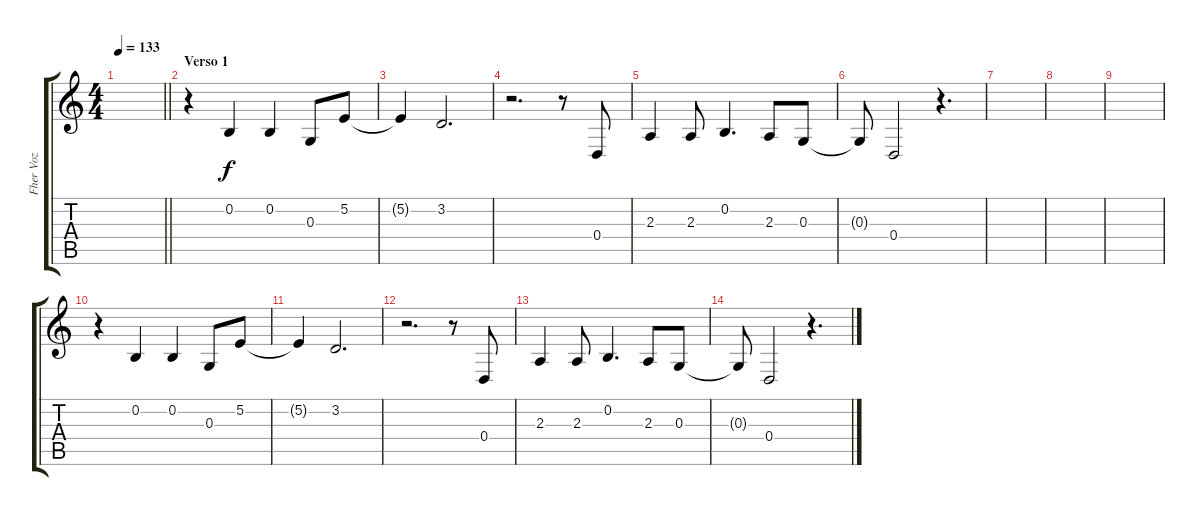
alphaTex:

\track ("Fher Voz" "Fher Voz") {instrument flute}
\staff {score tabs}
\tuning (E4 B3 G3 D3 A2 E2) {hide}
\ts (4 4)
\tempo 133
\clef g2
\barLineRight lightlight
\ks c
|
\section ("" "Verso 1")
r.4 0.2.4 0.2.4 0.3.8 5.2.8 |
5.2{t}.4 3.2.2{d} |
r.2{d} r.8 0.4.8 |
2.3.4 2.3.8 0.2.4{d} 2.3.8 0.3.8 |
0.3{t}.8 0.4.2 r.4{d} |
|
|
|
r.4 0.2.4 0.2.4 0.3.8 5.2.8 |
5.2{t}.4 3.2.2{d} |
r.2{d} r.8 0.4.8 |
2.3.4 2.3.8 0.2.4{d} 2.3.8 0.3.8 |
0.3{t}.8 0.4.2 r.4{d}
